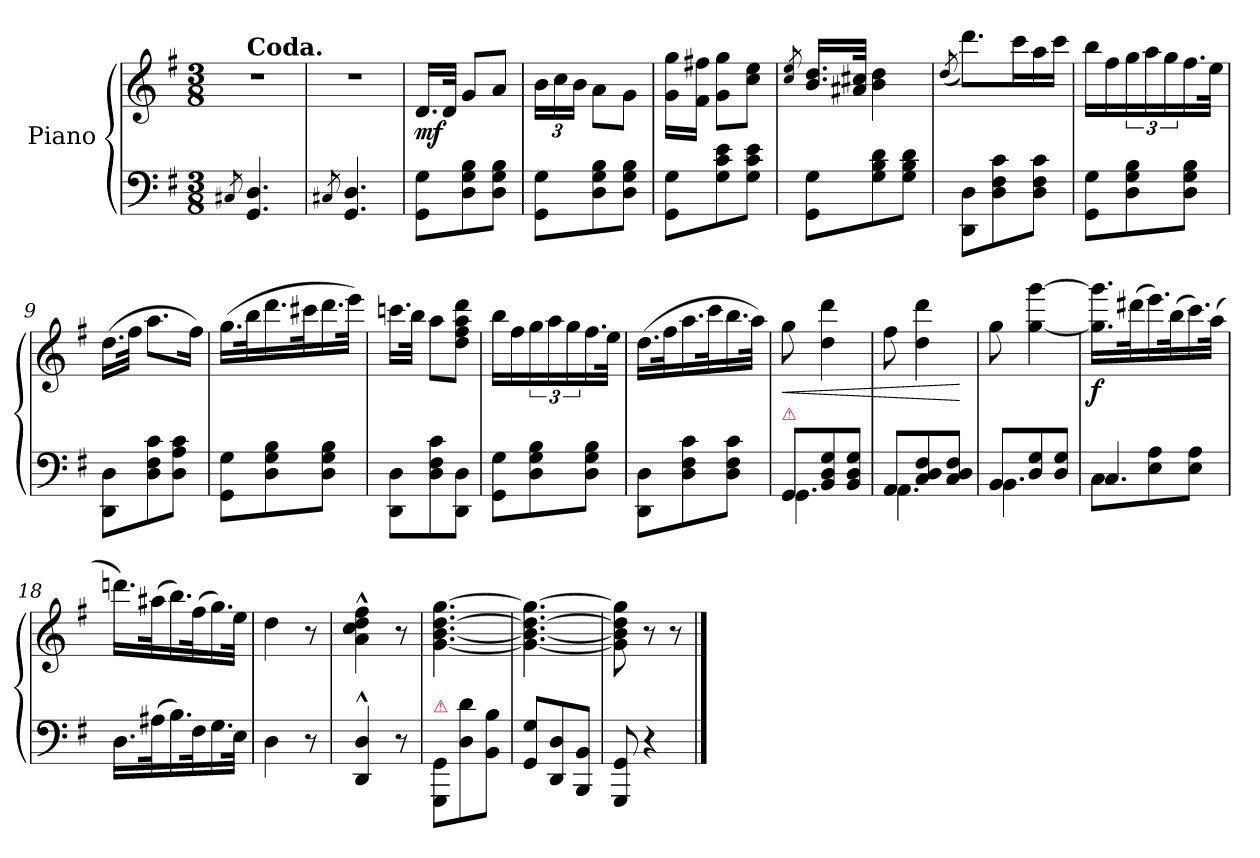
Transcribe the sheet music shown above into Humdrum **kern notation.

**kern	**kern	**dynam
*part2	*part1	*part1
*staff2	*staff1	*staff1
*I"Piano	*I"Piano	*
*clefF4	*clefG2	*
*k[f#]	*k[f#]	*
*G:	*G:	*
*M3/8	*M3/8	*
=1	=1	=1
8qC#X/	.	.
!	!LO:TX:a:B:t=Coda.	!
4.GG/ 4.D/	4.r	.
=2	=2	=2
8qC#X/	.	.
4.GG/ 4.D/	4.r	.
=3	=3	=3
8GG\ 8G\L	16.d/LL	mf
.	32d/JJk	.
8D\ 8G\ 8B\	8g/L	.
8D\ 8G\ 8B\J	8a/J	.
=4	=4	=4
8GG\ 8G\L	24b\LL	.
.	24cc\	.
.	24b\JJ	.
8D\ 8G\ 8B\	8a\L	.
8D\ 8G\ 8B\J	8g\J	.
=5	=5	=5
8GG\ 8G\L	16g\ 16gg\LL	.
.	16f#\ 16ff#X\JJ	.
8G\ 8c\ 8e\	8g\ 8gg\L	.
8G\ 8c\ 8e\J	8cc\ 8ee\J	.
=6	=6	=6
.	8qcc/ 8qee/	.
8GG\ 8G\L	16.b/ 16.dd/LL	.
.	32a#X/ 32cc#X/JJk	.
8G\ 8B\ 8d\	4b\ 4dd\	.
8G\ 8B\ 8d\J	.	.
=7	=7	=7
.	(8qdd/	.
8DD\ 8D\L	8.ddd\L)	.
8D\ 8F#\ 8c\	.	.
.	16ccc\L	.
8D\ 8F#\ 8c\J	16aa\	.
.	16ccc\JJ	.
=8	=8	=8
8GG\ 8G\L	16bb\LL	.
.	16ff#\	.
8D\ 8G\ 8B\	24gg\	.
.	24aa\	.
.	24gg\	.
8D\ 8G\ 8B\J	16.ff#\	.
.	32ee\JJk	.
=9	=9	=9
8DD\ 8D\L	(16.dd\LL	.
.	32ff#\JJk	.
8D\ 8F#\ 8c\	8.aa\L	.
8D\ 8A\ 8c\J	.	.
.	16ff#\Jk)	.
=10	=10	=10
8GG\ 8G\L	(16.gg\LL	.
.	32bb\K	.
8D\ 8G\ 8B\	16.ddd\	.
.	32ccc#X\K	.
8D\ 8G\ 8B\J	16.ddd\	.
.	32eee\JJk)	.
=11	=11	=11
8DD\ 8D\L	16.cccn\LL	.
.	32bb\JJk	.
8D\ 8F#\ 8c\	8aa\L	.
8DD\ 8D\J	8dd\ 8ff#\ 8aa\ 8ddd\J	.
=12	=12	=12
8GG\ 8G\L	16bb\LL	.
.	16ff#\	.
8D\ 8G\ 8B\	24gg\	.
.	24aa\	.
.	24gg\	.
8D\ 8G\ 8B\J	16.ff#\	.
.	32ee\JJk	.
=13	=13	=13
8DD\ 8D\L	(16.dd\LL	.
.	32ff#\K	.
8D\ 8F#\ 8c\	16.aa\	.
.	32ccc\K	.
8D\ 8F#\ 8c\J	16.bb\	.
.	32aa\JJk)	.
=14	=14	=14
*^	*	*
!	!	!LO:TX:b:color=crimson:t=⚠	!
!	!	!	!LO:HP:b
8GG/L	4.GG\	8gg\	<
8BB/ 8D/ 8G/	.	4dd\ 4ddd\	.
8BB/ 8D/ 8G/J	.	.	.
=15	=15	=15	=15
8AA/L	4.AA\	8ff#\	.
8C/ 8D/ 8F#/	.	4dd\ 4ddd\	.
8C/ 8D/ 8F#/J	.	.	.
*v	*v	*	*
.	.	[
=16	=16	=16
*^	*	*
8BB/L	4.BB\	8gg\	.
8D/ 8G/	.	[4gg\ [4ggg\	.
8D/ 8G/J	.	.	.
=17	=17	=17	=17
!	!	!	!LO:DY:b
8C\L	4.C/	16.gg]\ 16.ggg]\LL	f.
.	.	(32ddd#X\K	.
8E\ 8A\	.	16.eee\)	.
.	.	(32bb\K	.
8E\ 8A\J	.	16.ccc\)	.
.	.	(32aa\JJk	.
*v	*v	*	*
=18	=18	=18
16.D\LL	16.dddn\LL)	.
(32A#X\K	(32aa#X\K	.
16.B\)	16.bb\)	.
32F#\K	(32ff#\K	.
16.G\	16.gg\)	.
32E\JJk	32ee\JJk	.
=19	=19	=19
4D\	4dd\	.
8r	8r	.
=20	=20	=20
4DD^^/ 4D^^/	4a^^\ 4cc^^\ 4dd^^\ 4ff#^^\	.
8r	8r	.
=21	=21	=21
!LO:TX:a:color=crimson:t=⚠	!	!
8GGG/ 8GG/L	[4.g\ [4.b\ [4.dd\ [4.gg\	.
8D\ 8d\	.	.
8BB\ 8B\J	.	.
=22	=22	=22
8GG/ 8G/L	4.g_\ 4.b_\ 4.dd_\ 4.gg_\	.
8DD/ 8D/	.	.
8BBB/ 8BB/J	.	.
=23	=23	=23
8GGG/ 8GG/	8g]\ 8b]\ 8dd]\ 8gg]\	.
4r	8r	.
.	8r	.
==	==	==
*-	*-	*-
